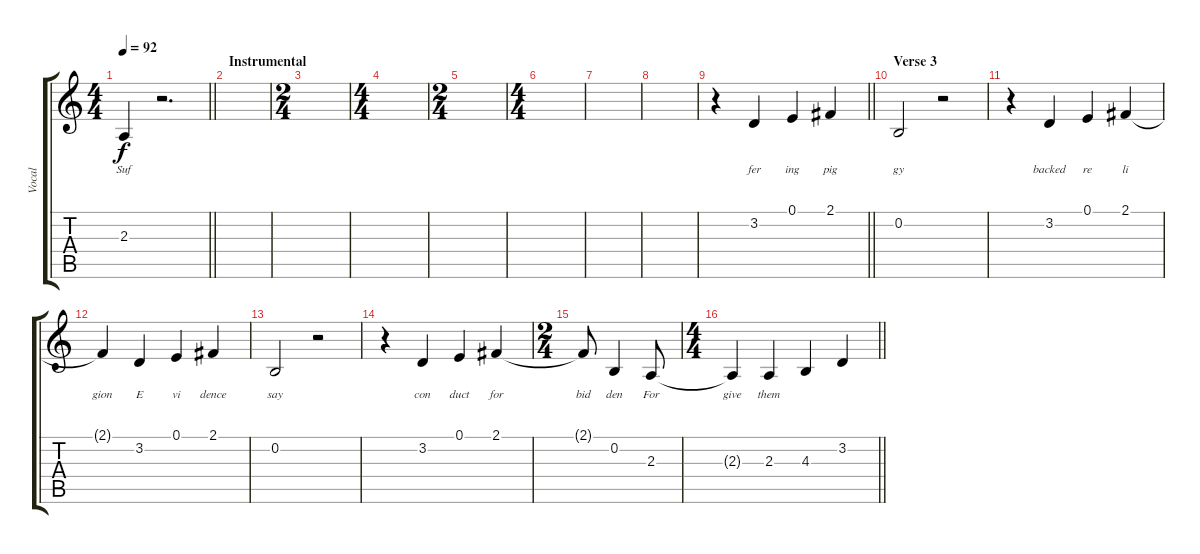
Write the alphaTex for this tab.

\track ("Vocal" "Vocal") {instrument acousticgrandpiano}
\staff {score tabs}
\tuning (E4 B3 G3 D3 A2 E2) {hide}
\ts (4 4)
\tempo 92
\clef g2
\barLineRight lightlight
\ks c
2.3{t}.4{lyrics (0 "Suf") lyrics (1 "") lyrics (2 "") lyrics (3 "") lyrics (4 "") dy f} r.2{d} |
\section ("" "Instrumental")
|
\ts (2 4)
|
\ts (4 4)
|
\ts (2 4)
|
\ts (4 4)
|
|
|
\barLineRight lightlight
r.4 3.2.4{lyrics (0 "fer") lyrics (1 "") lyrics (2 "") lyrics (3 "") lyrics (4 "")} 0.1.4{lyrics (0 "ing") lyrics (1 "") lyrics (2 "") lyrics (3 "") lyrics (4 "")} 2.1.4{lyrics (0 "pig") lyrics (1 "") lyrics (2 "") lyrics (3 "") lyrics (4 "")} |
\section ("" "Verse 3")
0.2.2{lyrics (0 "gy") lyrics (1 "") lyrics (2 "") lyrics (3 "") lyrics (4 "")} r.2 |
r.4 3.2.4{lyrics (0 "backed") lyrics (1 "") lyrics (2 "") lyrics (3 "") lyrics (4 "")} 0.1.4{lyrics (0 "re") lyrics (1 "") lyrics (2 "") lyrics (3 "") lyrics (4 "")} 2.1.4{lyrics (0 "li") lyrics (1 "") lyrics (2 "") lyrics (3 "") lyrics (4 "")} |
2.1{t}.4{lyrics (0 "gion") lyrics (1 "") lyrics (2 "") lyrics (3 "") lyrics (4 "")} 3.2.4{lyrics (0 "E") lyrics (1 "") lyrics (2 "") lyrics (3 "") lyrics (4 "")} 0.1.4{lyrics (0 "vi") lyrics (1 "") lyrics (2 "") lyrics (3 "") lyrics (4 "")} 2.1.4{lyrics (0 "dence") lyrics (1 "") lyrics (2 "") lyrics (3 "") lyrics (4 "")} |
0.2.2{lyrics (0 "say") lyrics (1 "") lyrics (2 "") lyrics (3 "") lyrics (4 "")} r.2 |
r.4 3.2.4{lyrics (0 "con") lyrics (1 "") lyrics (2 "") lyrics (3 "") lyrics (4 "")} 0.1.4{lyrics (0 "duct") lyrics (1 "") lyrics (2 "") lyrics (3 "") lyrics (4 "")} 2.1.4{lyrics (0 "for") lyrics (1 "") lyrics (2 "") lyrics (3 "") lyrics (4 "")} |
\ts (2 4)
2.1{t}.8{lyrics (0 "bid") lyrics (1 "") lyrics (2 "") lyrics (3 "") lyrics (4 "")} 0.2.4{lyrics (0 "den") lyrics (1 "") lyrics (2 "") lyrics (3 "") lyrics (4 "")} 2.3.8{lyrics (0 "For") lyrics (1 "") lyrics (2 "") lyrics (3 "") lyrics (4 "")} |
\ts (4 4)
\barLineRight lightlight
2.3{t}.4{lyrics (0 "give") lyrics (1 "") lyrics (2 "") lyrics (3 "") lyrics (4 "")} 2.3.4{lyrics (0 "them") lyrics (1 "") lyrics (2 "") lyrics (3 "") lyrics (4 "")} 4.3.4 3.2.4
